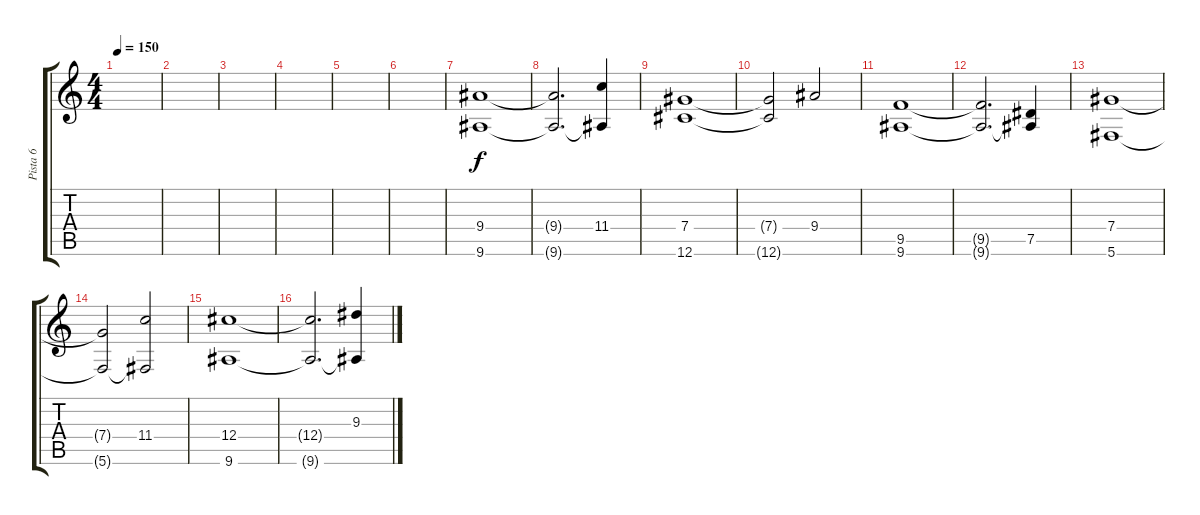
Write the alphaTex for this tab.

\track ("Pista 6" "Pista 6") {instrument electricguitarclean}
\staff {score tabs}
\tuning (Eb4 Bb3 Gb3 Db3 Ab2 Db2) {hide}
\ts (4 4)
\tempo 150
\clef g2
\ks c
|
|
|
|
|
|
(9.4 9.6).1 |
(9.4{t} 9.6{t}).2{d} (11.4 9.6{t}).4 |
(7.4 12.6).1 |
(7.4{t} 12.6{t}).2 9.4.2 |
(9.5 9.6).1 |
(9.5{t} 9.6{t}).2{d} (7.5 9.6{t}).4 |
(7.4 5.6).1 |
(7.4{t} 5.6{t}).2 (11.4 5.6{t}).2 |
(12.4 9.6).1 |
(12.4{t} 9.6{t}).2{d} (9.3 9.6{t}).4
